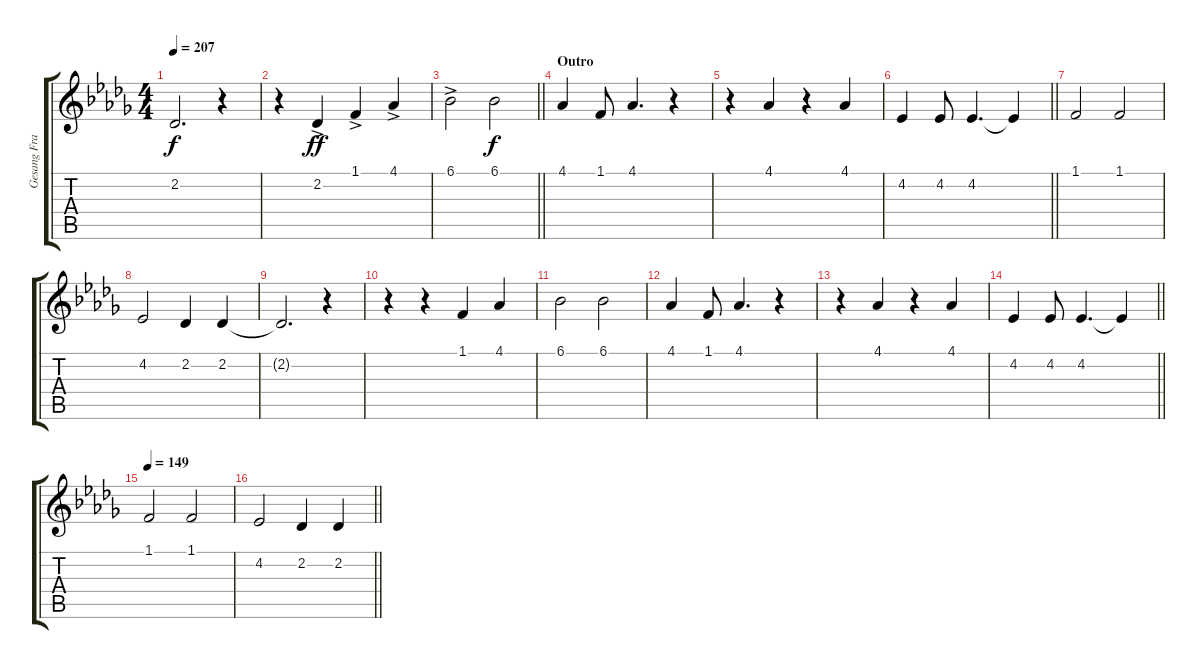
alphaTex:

\track ("Gesang Frau " "Gesang Fra") {instrument vibraphone}
\staff {score tabs}
\tuning (E4 B3 G3 D3 A2 E2) {hide}
\ts (4 4)
\tempo 207
\clef g2
\ks bbminor
2.2{t}.2{d dy f} r.4 |
r.4 2.2{ac}.4{dy ff} 1.1{ac}.4 4.1{ac}.4 |
\barLineRight lightlight
6.1{ac}.2 6.1.2{dy f} |
\section ("" "Outro")
4.1.4 1.1.8 4.1.4{d} r.4 |
r.4 4.1.4 r.4 4.1.4 |
\barLineRight lightlight
4.2.4 4.2.8 4.2.4{d} 4.2{t}.4 |
1.1.2 1.1.2 |
4.2.2 2.2.4 2.2.4 |
2.2{t}.2{d} r.4 |
r.4 r.4 1.1.4 4.1.4 |
6.1.2 6.1.2 |
4.1.4 1.1.8 4.1.4{d} r.4 |
r.4 4.1.4 r.4 4.1.4 |
\barLineRight lightlight
4.2.4 4.2.8 4.2.4{d} 4.2{t}.4 |
\tempo 149
1.1.2 1.1.2 |
\barLineRight lightlight
4.2.2 2.2.4 2.2.4
